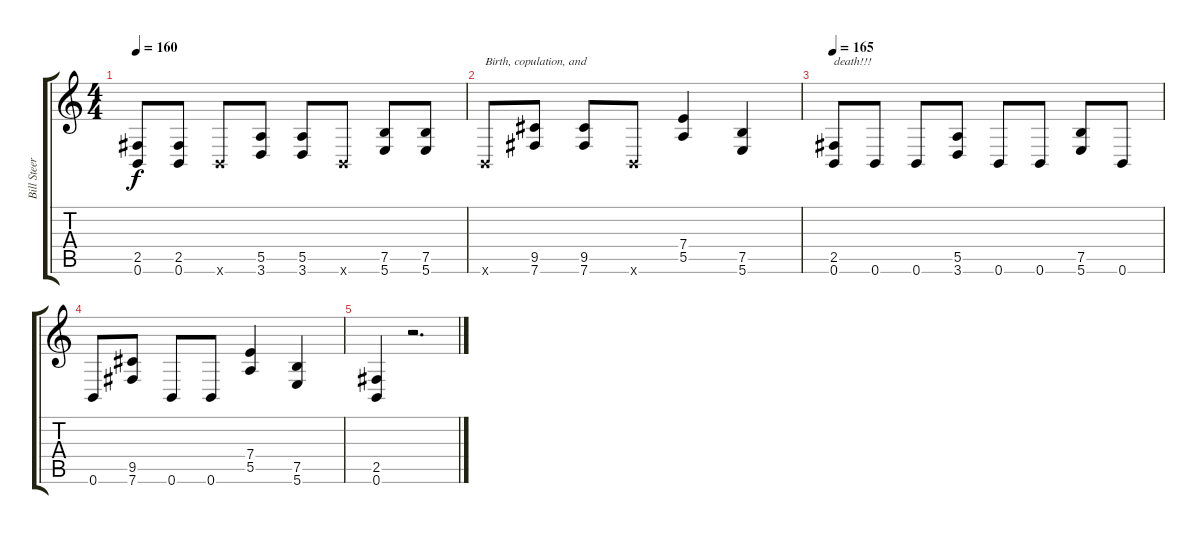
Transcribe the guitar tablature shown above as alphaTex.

\track ("Bill Steer" "Bill Steer") {instrument distortionguitar}
\staff {score tabs}
\tuning (B3 Gb3 D3 A2 E2 B1) {hide}
\ts (4 4)
\tempo 160
\clef g2
\ks c
(2.5 0.6).8{dy f} (2.5 0.6).8 0.6{x}.8 (5.5 3.6).8 (5.5 3.6).8 0.6{x}.8 (7.5 5.6).8 (7.5 5.6).8 |
0.6{x}.8{txt "Birth, copulation, and "} (9.5 7.6).8 (9.5 7.6).8 0.6{x}.8 (7.4 5.5).4 (7.5 5.6).4 |
\tempo 165
(2.5 0.6).8{txt "death!!!"} 0.6.8 0.6.8 (5.5 3.6).8 0.6.8 0.6.8 (7.5 5.6).8 0.6.8 |
0.6.8 (9.5 7.6).8 0.6.8 0.6.8 (7.4 5.5).4 (7.5 5.6).4 |
(2.5 0.6).4 r.2{d}
